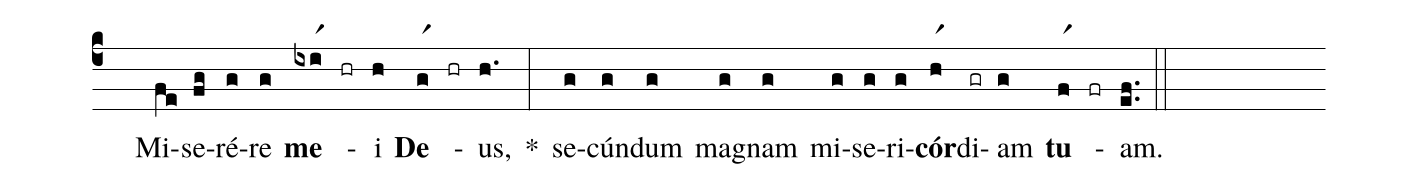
%%
(c4)
( )Mi(fe)se(fg)ré(g)re(g) <b>me</b>(ixir1) -(hr) i(h) <b>De</b>(gr1) -(hr) us,(h.) *(:)
se(g)cún(g)dum(g) ma(g)gnam(g) mi(g)se(g)ri(g)<b>cór</b>(hr1)di(gr)am(g) <b>tu</b>(fr1) -(fr) am.(e.f.) (::)
